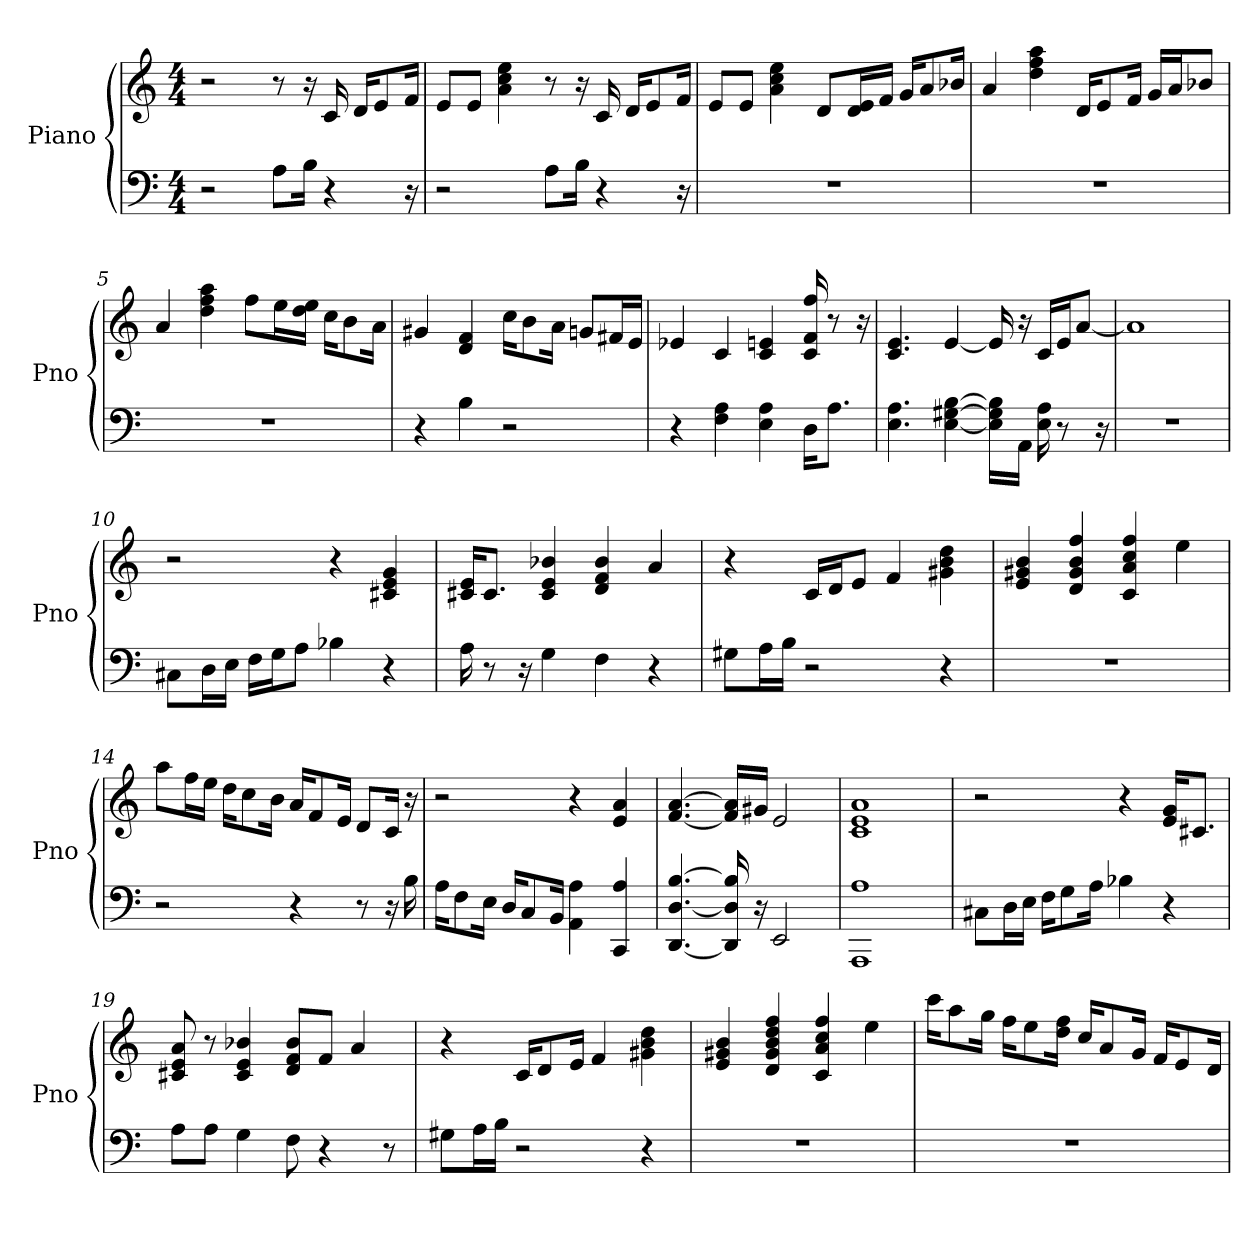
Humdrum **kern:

**kern	**kern
*part1	*part1
*staff2	*staff1
*I"Piano	*
*I'Pno	*
*clefF4	*clefG2
*k[]	*k[]
*C:	*C:
*M4/4	*M4/4
*MM158	*MM158
=1	=1
2r	2r
8A\L	8r
16B\Jk	16r
4r	16c
.	16d/KL
.	8e/
16r	16f/Jk
=2	=2
2r	8e/L
.	8e/J
.	4ee 4a 4cc
8A\L	8r
16B\Jk	16r
4r	16c
.	16d/KL
.	8e/
16r	16f/Jk
=3	=3
1r	8e/L
.	8e/J
.	4cc 4ee 4a
.	8d/L
.	16e/ 16d/L
.	16f/JJ
.	16g/KL
.	8a/
.	16b-/Jk
=4	=4
1r	4a
.	4dd 4aa 4ff
.	16d/KL
.	8e/
.	16f/Jk
.	16g/LL
.	16a/J
.	8b-/J
=5	=5
1r	4a
.	4ff 4dd 4aa
.	8ff\L
.	16ee\L
.	16dd\ 16ee\JJ
.	16cc\KL
.	8b\
.	16a\Jk
=6	=6
4r	4g#
4B	4f 4d
2r	16cc\KL
.	8b\
.	16a\Jk
.	8g/L
.	16f#/L
.	16e/JJ
=7	=7
4r	4e-
4F 4A	4c
4E 4A	4c 4e
16D\KL	16ff 16f 16c
8.A\J	8r
.	16r
=8	=8
4.A 4.E	4.e 4.c
[4G# [4B [4E	[4e
16G#]\ 16B]\ 16E]\LL	16e]
16AA\JJ	16r
16E 16A	16c/LL
8r	16e/J
.	[8a/J
16r	.
=9	=9
1r	1a]
=10	=10
8C#\L	2r
16D\L	.
16E\JJ	.
16F\LL	.
16G\J	.
8A\J	.
4B-	4r
4r	4c# 4e 4g
=11	=11
16A	16c#/ 16e/KL
8r	8.c#/J
16r	.
4G	4c# 4b- 4e
4F	4d 4b- 4f
4r	4a
=12	=12
8G#\L	4r
16A\L	.
16B\JJ	.
2r	16c/LL
.	16d/J
.	8e/J
.	4f
4r	4g# 4b 4dd
=13	=13
1r	4g# 4e 4b
.	4g# 4ff 4d 4b
.	4ff 4a 4cc 4c
.	4ee
=14	=14
2r	8aa\L
.	16ff\L
.	16ee\JJ
.	16dd\KL
.	8cc\
.	16b\Jk
4r	16a/KL
.	8f/
.	16e/Jk
8r	8d/L
16r	16c/Jk
16B	16r
=15	=15
16A\KL	2r
8F\	.
16E\Jk	.
16D/KL	.
8C/	.
16BB/Jk	.
4AA 4A	4r
4A 4CC	4a 4e
=16	=16
[4.DD [4.D [4.B	[4.f [4.a
16DD] 16D] 16B]	16f]/ 16a]/LL
16r	16g#/JJ
2EE	2e
=17	=17
1AAA 1A	1a 1e 1c
=18	=18
8C#\L	2r
16D\L	.
16E\JJ	.
16F\KL	.
8G\	.
16A\Jk	.
4B-	4r
4r	16g/ 16e/KL
.	8.c#/J
=19	=19
8A\L	8e 8a 8c#
8A\J	8r
4G	4e 4b- 4c#
8F	8b-/ 8f/ 8d/L
4r	8f/J
.	4a
8r	.
=20	=20
8G#\L	4r
16A\L	.
16B\JJ	.
2r	16c/KL
.	8d/
.	16e/Jk
.	4f
4r	4dd 4b 4g#
=21	=21
1r	4e 4b 4g#
.	4d 4ff 4b 4dd 4g#
.	4c 4cc 4ff 4a
.	4ee
=22	=22
1r	16ccc\KL
.	8aa\
.	16gg\Jk
.	16ff\KL
.	8ee\
.	16dd\ 16ff\Jk
.	16cc/KL
.	8a/
.	16g/Jk
.	16f/KL
.	8e/
.	16d/Jk
=	=
*-	*-
